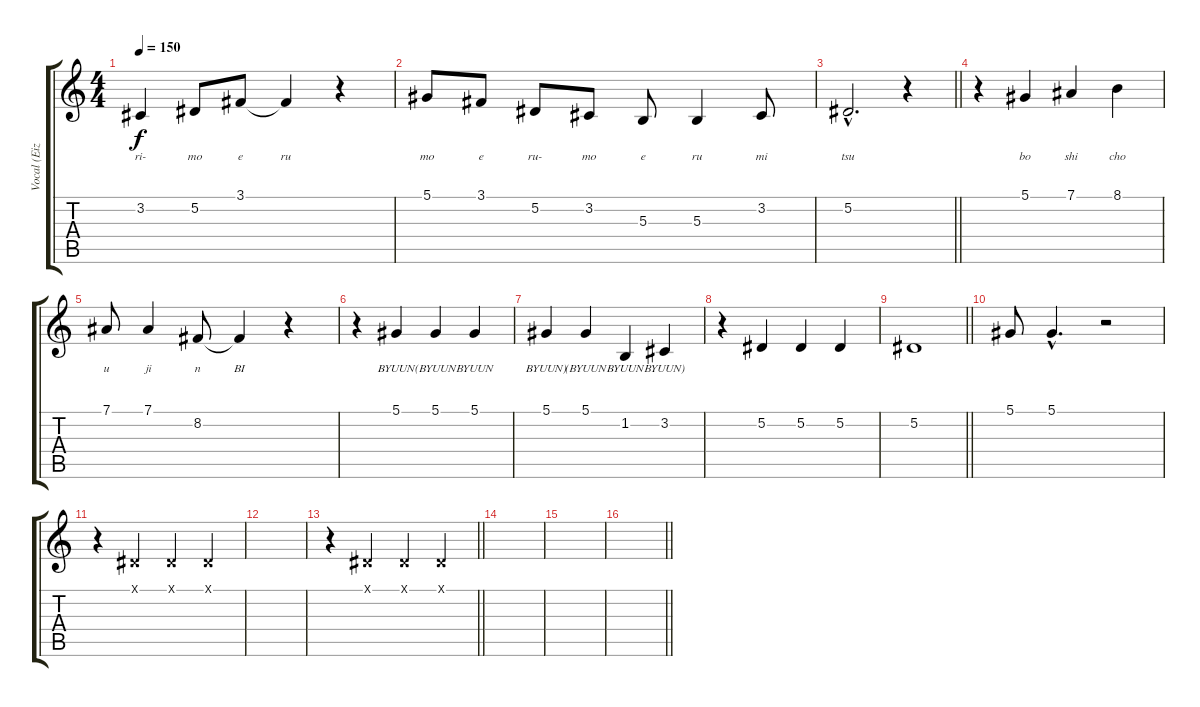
\track ("Vocal (Eizo)" "Vocal (Eiz") {instrument flute}
\staff {score tabs}
\tuning (Eb4 Bb3 Gb3 Db3 Ab2 Eb2) {hide}
\ts (4 4)
\tempo 150
\clef g2
\ks c
3.2.4{lyrics (0 "ri-") lyrics (1 "") lyrics (2 "") lyrics (3 "") lyrics (4 "") dy f} 5.2.8{lyrics (0 "mo") lyrics (1 "") lyrics (2 "") lyrics (3 "") lyrics (4 "")} 3.1.8{lyrics (0 "e") lyrics (1 "") lyrics (2 "") lyrics (3 "") lyrics (4 "")} 3.1{t}.4{lyrics (0 "ru") lyrics (1 "") lyrics (2 "") lyrics (3 "") lyrics (4 "")} r.4 |
5.1.8{lyrics (0 "mo") lyrics (1 "") lyrics (2 "") lyrics (3 "") lyrics (4 "")} 3.1.8{lyrics (0 "e") lyrics (1 "") lyrics (2 "") lyrics (3 "") lyrics (4 "")} 5.2.8{lyrics (0 "ru-") lyrics (1 "") lyrics (2 "") lyrics (3 "") lyrics (4 "")} 3.2.8{lyrics (0 "mo") lyrics (1 "") lyrics (2 "") lyrics (3 "") lyrics (4 "")} 5.3.8{lyrics (0 "e") lyrics (1 "") lyrics (2 "") lyrics (3 "") lyrics (4 "")} 5.3.4{lyrics (0 "ru") lyrics (1 "") lyrics (2 "") lyrics (3 "") lyrics (4 "")} 3.2.8{lyrics (0 "mi") lyrics (1 "") lyrics (2 "") lyrics (3 "") lyrics (4 "")} |
\barLineRight lightlight
5.2{hac}.2{d lyrics (0 "tsu") lyrics (1 "") lyrics (2 "") lyrics (3 "") lyrics (4 "")} r.4 |
r.4 5.1.4{lyrics (0 "bo") lyrics (1 "") lyrics (2 "") lyrics (3 "") lyrics (4 "")} 7.1.4{lyrics (0 "shi") lyrics (1 "") lyrics (2 "") lyrics (3 "") lyrics (4 "")} 8.1.4{lyrics (0 "cho") lyrics (1 "") lyrics (2 "") lyrics (3 "") lyrics (4 "")} |
7.1.8{lyrics (0 "u") lyrics (1 "") lyrics (2 "") lyrics (3 "") lyrics (4 "")} 7.1.4{lyrics (0 "ji") lyrics (1 "") lyrics (2 "") lyrics (3 "") lyrics (4 "")} 8.2.8{lyrics (0 "n") lyrics (1 "") lyrics (2 "") lyrics (3 "") lyrics (4 "")} 8.2{t}.4{lyrics (0 "BI") lyrics (1 "") lyrics (2 "") lyrics (3 "") lyrics (4 "")} r.4 |
r.4 5.1.4{lyrics (0 "BYUUN") lyrics (1 "") lyrics (2 "") lyrics (3 "") lyrics (4 "")} 5.1.4{lyrics (0 "(BYUUN") lyrics (1 "") lyrics (2 "") lyrics (3 "") lyrics (4 "")} 5.1.4{lyrics (0 "BYUUN") lyrics (1 "") lyrics (2 "") lyrics (3 "") lyrics (4 "")} |
5.1.4{lyrics (0 "BYUUN)") lyrics (1 "") lyrics (2 "") lyrics (3 "") lyrics (4 "")} 5.1.4{lyrics (0 "(BYUUN") lyrics (1 "") lyrics (2 "") lyrics (3 "") lyrics (4 "")} 1.2.4{lyrics (0 "BYUUN") lyrics (1 "") lyrics (2 "") lyrics (3 "") lyrics (4 "")} 3.2.4{lyrics (0 "BYUUN)") lyrics (1 "") lyrics (2 "") lyrics (3 "") lyrics (4 "")} |
r.4 5.2.4 5.2.4 5.2.4 |
\barLineRight lightlight
5.2.1 |
5.1.8 5.1{hac}.4{d} r.2 |
r.4 0.1{x}.4 0.1{x}.4 0.1{x}.4 |
|
\barLineRight lightlight
r.4 0.1{x}.4 0.1{x}.4 0.1{x}.4 |
|
|
\barLineRight lightlight
